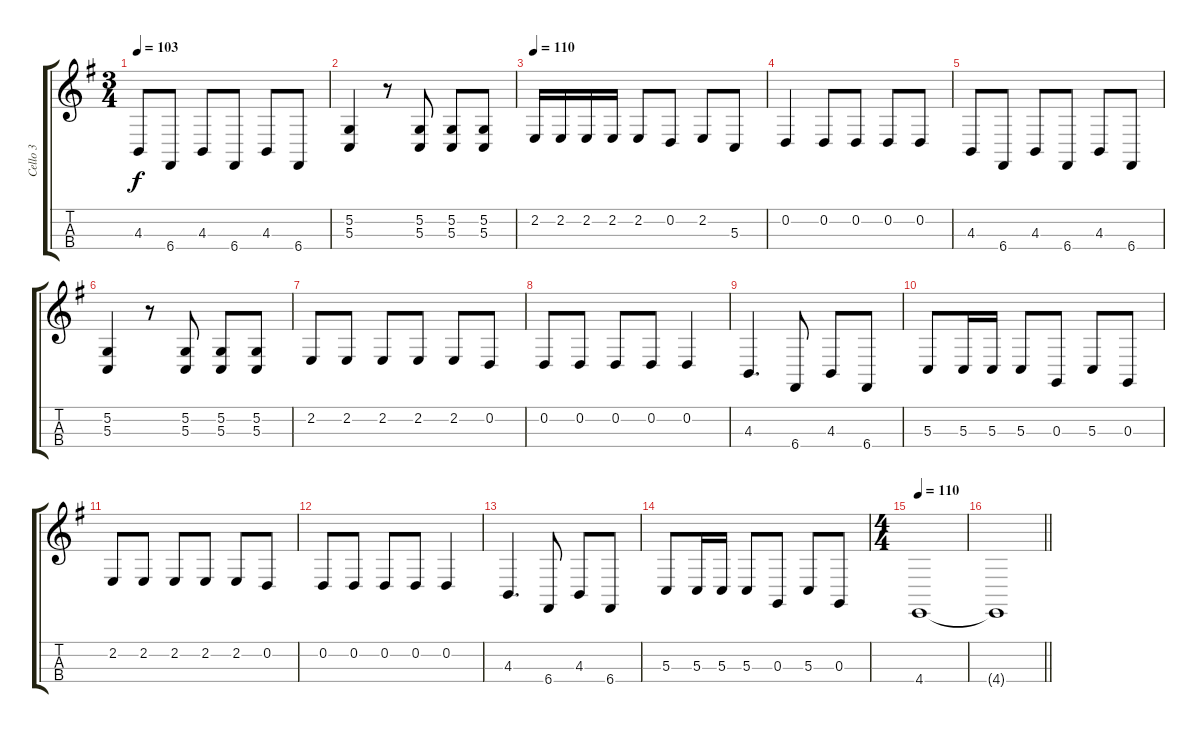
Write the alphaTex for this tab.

\track ("Cello 3" "Cello 3") {instrument cello}
\staff {score tabs}
\tuning (A3 D3 G2 C2) {hide}
\ts (3 4)
\tempo 103
\clef g2
\ks g
4.3.8{dy f} 6.4.8 4.3.8 6.4.8 4.3.8 6.4.8 |
(5.2 5.3).4 r.8 (5.2 5.3).8 (5.2 5.3).8 (5.2 5.3).8 |
\tempo 110
2.2.16 2.2.16 2.2.16 2.2.16 2.2.8 0.2.8 2.2.8 5.3.8 |
0.2.4 0.2.8 0.2.8 0.2.8 0.2.8 |
4.3.8 6.4.8 4.3.8 6.4.8 4.3.8 6.4.8 |
(5.2 5.3).4 r.8 (5.2 5.3).8 (5.2 5.3).8 (5.2 5.3).8 |
2.2.8 2.2.8 2.2.8 2.2.8 2.2.8 0.2.8 |
0.2.8 0.2.8 0.2.8 0.2.8 0.2.4 |
4.3.4{d} 6.4.8 4.3.8 6.4.8 |
5.3.8 5.3.16 5.3.16 5.3.8 0.3.8 5.3.8 0.3.8 |
2.2.8 2.2.8 2.2.8 2.2.8 2.2.8 0.2.8 |
0.2.8 0.2.8 0.2.8 0.2.8 0.2.4 |
4.3.4{d} 6.4.8 4.3.8 6.4.8 |
5.3.8 5.3.16 5.3.16 5.3.8 0.3.8 5.3.8 0.3.8 |
\ts (4 4)
\tempo 110
4.4.1{volume 2} |
\barLineRight lightlight
4.4{t}.1
